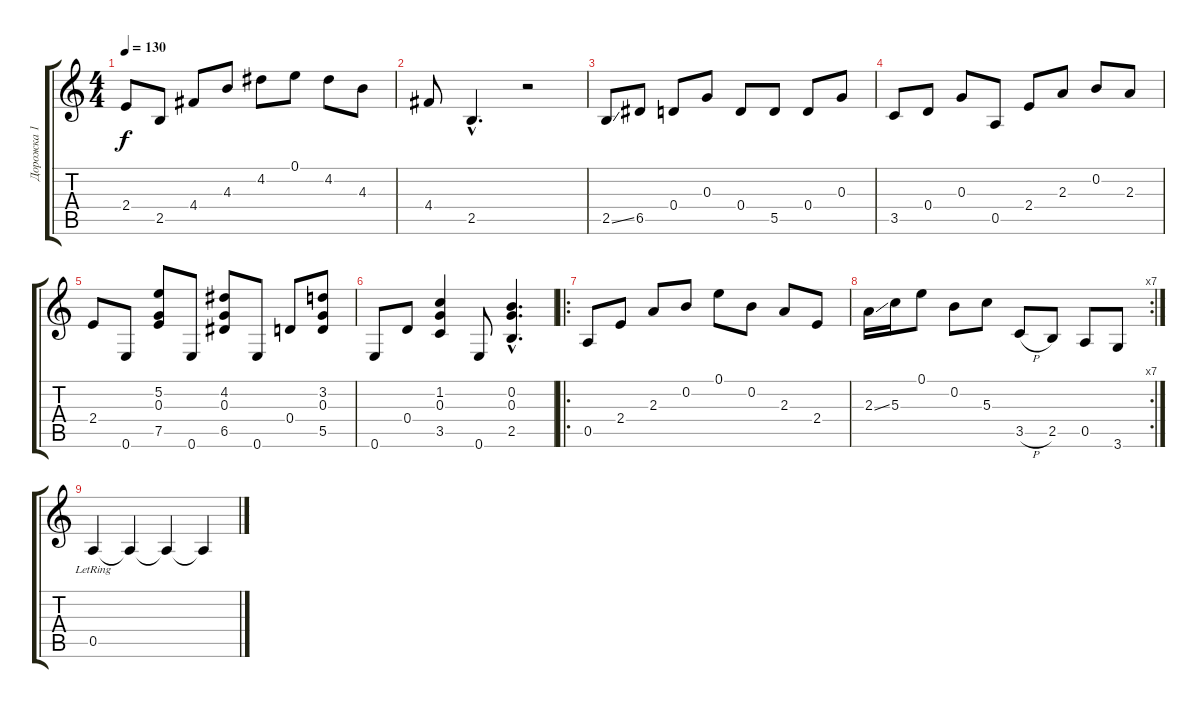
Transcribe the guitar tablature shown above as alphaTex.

\track ("Дорожка 1" "Дорожка 1") {instrument acousticguitarsteel}
\staff {score tabs}
\tuning (E4 B3 G3 D3 A2 E2) {hide}
\ts (4 4)
\tempo 130
\clef g2
\ks c
2.4.8{dy f} 2.5.8 4.4.8 4.3.8 4.2.8 0.1.8 4.2.8 4.3.8 |
4.4.8 2.5{hac}.4{d} r.2 |
2.5{ss}.8 6.5.8 0.4.8 0.3.8 0.4.8 5.5.8 0.4.8 0.3.8 |
3.5.8 0.4.8 0.3.8 0.5.8 2.4.8 2.3.8 0.2.8 2.3.8 |
2.4.8 0.6.8 (5.2 0.3 7.5).8 0.6.8 (4.2 0.3 6.5).8 0.6.8 0.4.8 (3.2 0.3 5.5).8 |
0.6.8 0.4.8 (1.2 0.3 3.5).4 0.6.8 (0.2{hac} 0.3{hac} 2.5{hac}).4{d} |
\ro
0.5.8 2.4.8 2.3.8 0.2.8 0.1.8 0.2.8 2.3.8 2.4.8 |
\rc 7
2.3{ss}.16 5.3.16 0.1.8 0.2.8 5.3.8 3.5{h}.8 2.5.8 0.5.8 3.6.8 |
0.5{lr}.4 0.5{t}.4 0.5{t}.4 0.5{t}.4
